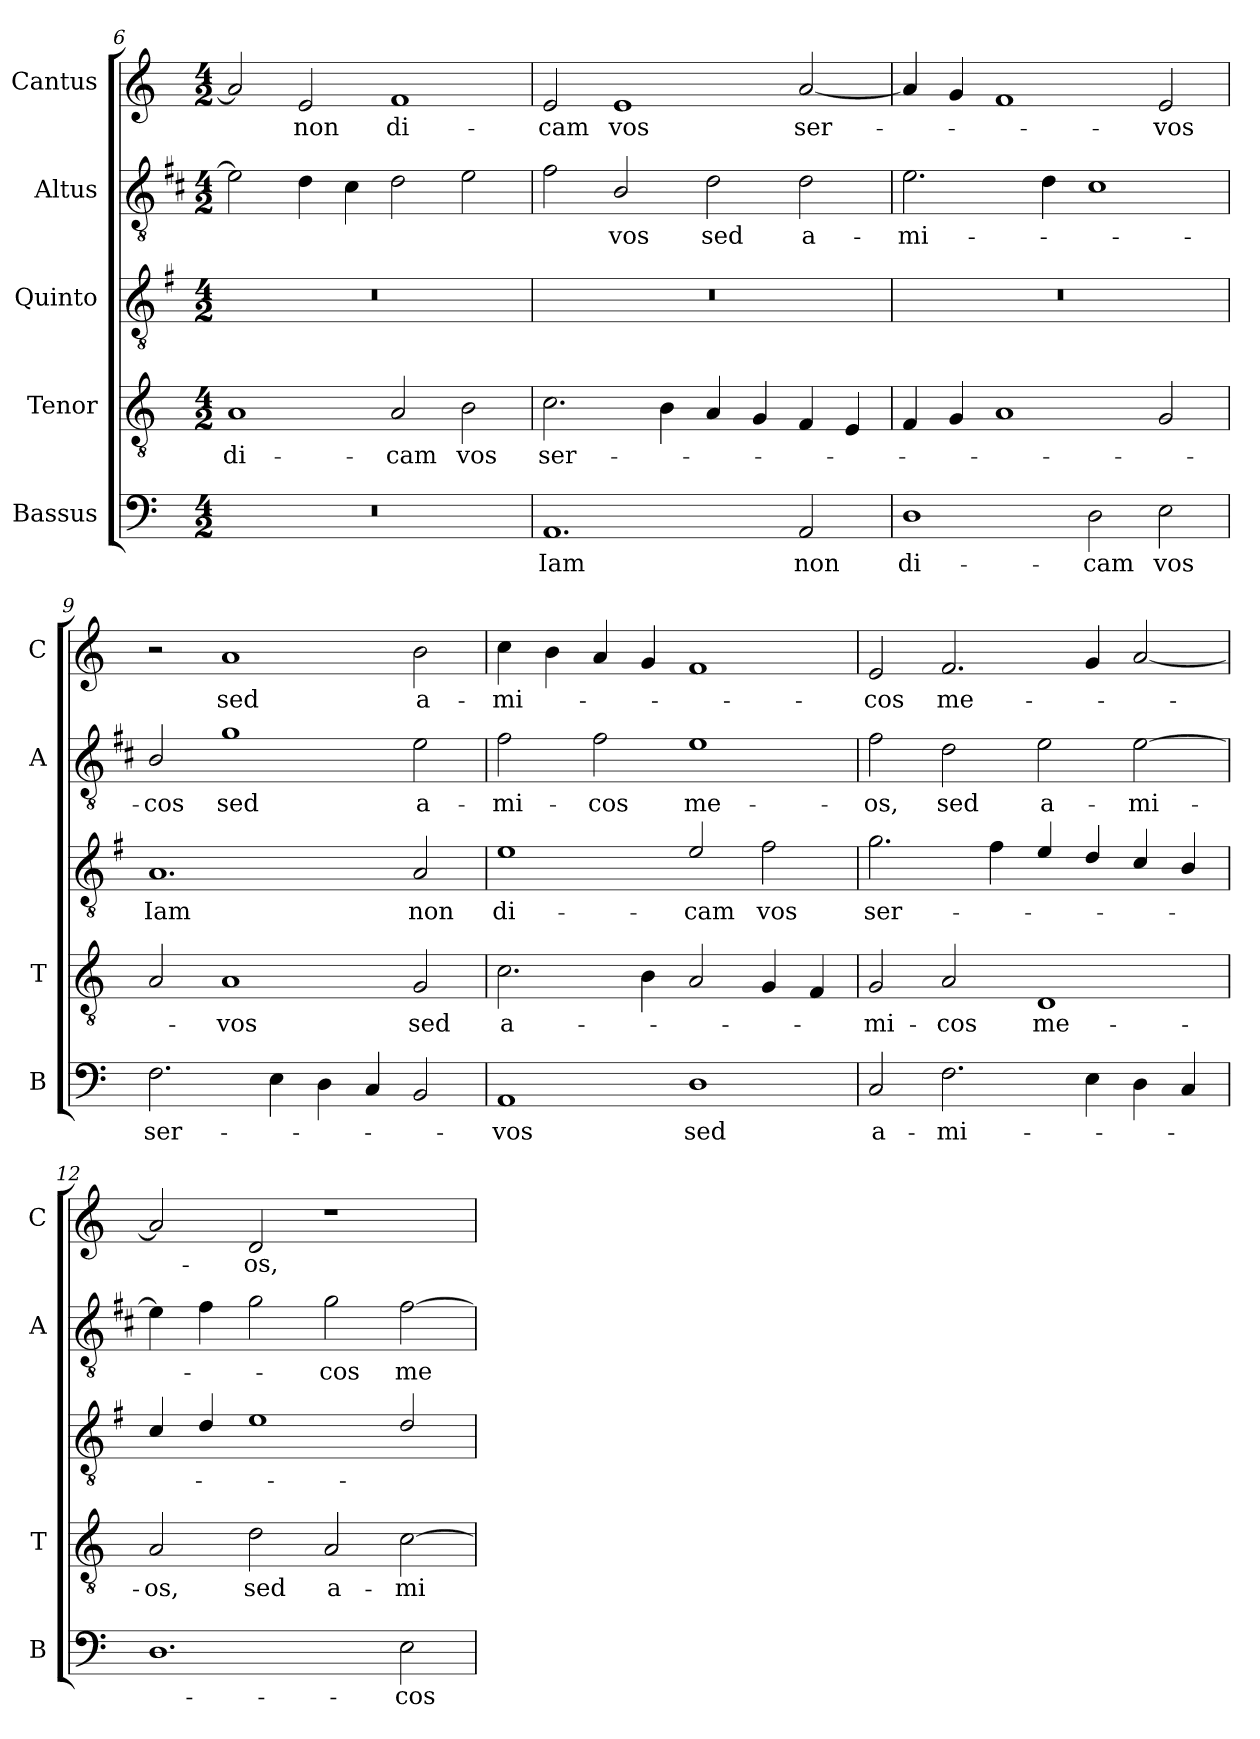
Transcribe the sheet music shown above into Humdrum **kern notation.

**kern	**text	**kern	**text	**kern	**text	**kern	**text	**kern	**text
*part5	*part5	*part4	*part4	*part3	*part3	*part2	*part2	*part1	*part1
*staff5	*staff5	*staff4	*staff4	*staff3	*staff3	*staff2	*staff2	*staff1	*staff1
*I"Bassus	*	*I"Tenor	*	*I"Quinto	*	*I"Altus	*	*I"Cantus	*
*I'B	*	*I'T	*	*	*	*I'A	*	*I'C	*
*clefF4	*	*clefGv2	*	*clefGv2	*	*clefGv2	*	*clefG2	*
*	*	*	*	*ITrd4c7	*	*ITrd1c2	*	*	*
*k[]	*	*k[]	*	*k[]	*	*k[]	*	*k[]	*
*C:	*	*C:	*	*C:	*	*C:	*	*C:	*
*M4/2	*	*M4/2	*	*M4/2	*	*M4/2	*	*M4/2	*
=6	=6	=6	=6	=6	=6	=6	=6	=6	=6
!	!	!	!LO:LY:b	!	!	!	!	!	!
0r	.	1A	di-	0r	.	2d\]	.	2a/]	.
!	!	!	!	!	!	!	!	!	!LO:LY:b
.	.	.	.	.	.	4c\	.	2e/	non
.	.	.	.	.	.	4B\	.	.	.
!	!	!	!LO:LY:b	!	!	!	!	!	!LO:LY:b
.	.	2A/	-cam	.	.	2c\	.	1f	di-
!	!	!	!LO:LY:b	!	!	!	!	!	!
.	.	2B\	vos	.	.	2d\	.	.	.
=7	=7	=7	=7	=7	=7	=7	=7	=7	=7
!	!LO:LY:b	!	!LO:LY:b	!	!	!	!	!	!LO:LY:b
1.AA	Iam	2.c\	ser-	0r	.	2e\	.	2e/	-cam
!	!	!	!	!	!	!	!LO:LY:b	!	!LO:LY:b
.	.	.	.	.	.	2A/	-vos	1e	vos
.	.	4B\	.	.	.	.	.	.	.
!	!	!	!	!	!	!	!LO:LY:b	!	!
.	.	4A/	.	.	.	2c\	sed	.	.
.	.	4G/	.	.	.	.	.	.	.
!	!LO:LY:b	!	!	!	!	!	!LO:LY:b	!	!LO:LY:b
2AA/	non	4F/	.	.	.	2c\	a-	[2a/	ser-
.	.	4E/	.	.	.	.	.	.	.
=8	=8	=8	=8	=8	=8	=8	=8	=8	=8
!	!LO:LY:b	!	!	!	!	!	!LO:LY:b	!	!
1D	di-	4F/	.	0r	.	2.d\	-mi-	4a/]	.
.	.	4G/	.	.	.	.	.	4g/	.
.	.	1A	.	.	.	.	.	1f	.
.	.	.	.	.	.	4c\	.	.	.
!	!LO:LY:b	!	!	!	!	!	!	!	!
2D\	-cam	.	.	.	.	1B	.	.	.
!	!LO:LY:b	!	!	!	!	!	!	!	!LO:LY:b
2E\	vos	2G/	.	.	.	.	.	2e/	-vos
=9	=9	=9	=9	=9	=9	=9	=9	=9	=9
!	!LO:LY:b	!	!	!	!LO:LY:b	!	!LO:LY:b	!	!
2.F\	ser-	2A/	.	1.D	Iam	2A/	-cos	2r	.
!	!	!	!LO:LY:b	!	!	!	!LO:LY:b	!	!LO:LY:b
.	.	1A	-vos	.	.	1f	sed	1a	sed
4E\	.	.	.	.	.	.	.	.	.
4D\	.	.	.	.	.	.	.	.	.
4C/	.	.	.	.	.	.	.	.	.
!	!	!	!LO:LY:b	!	!LO:LY:b	!	!LO:LY:b	!	!LO:LY:b
2BB/	.	2G/	sed	2D/	non	2d\	a-	2b\	a-
!!LO:LB:g=z
=10	=10	=10	=10	=10	=10	=10	=10	=10	=10
!	!LO:LY:b	!	!LO:LY:b	!	!LO:LY:b	!	!LO:LY:b	!	!LO:LY:b
1AA	-vos	2.c\	a-	1A	di-	2e\	-mi-	4cc\	-mi-
.	.	.	.	.	.	.	.	4b\	.
!	!	!	!	!	!	!	!LO:LY:b	!	!
.	.	.	.	.	.	2e\	-cos	4a/	.
.	.	4B\	.	.	.	.	.	4g/	.
!	!LO:LY:b	!	!	!	!LO:LY:b	!	!LO:LY:b	!	!
1D	sed	2A/	.	2A/	-cam	1d	me-	1f	.
!	!	!	!	!	!LO:LY:b	!	!	!	!
.	.	4G/	.	2B\	vos	.	.	.	.
.	.	4F/	.	.	.	.	.	.	.
=11	=11	=11	=11	=11	=11	=11	=11	=11	=11
!	!LO:LY:b	!	!LO:LY:b	!	!LO:LY:b	!	!LO:LY:b	!	!LO:LY:b
2C/	a-	2G/	-mi-	2.c\	ser-	2e\	-os,	2e/	-cos
!	!LO:LY:b	!	!LO:LY:b	!	!	!	!LO:LY:b	!	!LO:LY:b
2.F\	-mi-	2A/	-cos	.	.	2c\	sed	2.f/	me-
.	.	.	.	4B\	.	.	.	.	.
!	!	!	!LO:LY:b	!	!	!	!LO:LY:b	!	!
.	.	1D	me-	4A/	.	2d\	a-	.	.
4E\	.	.	.	4G/	.	.	.	4g/	.
!	!	!	!	!	!	!	!LO:LY:b	!	!
4D\	.	.	.	4F/	.	[2d\	-mi-	[2a/	.
4C/	.	.	.	4E/	.	.	.	.	.
=12	=12	=12	=12	=12	=12	=12	=12	=12	=12
!	!	!	!LO:LY:b	!	!	!	!	!	!
1.D	.	2A/	-os,	4F/	.	4d\]	.	2a/]	.
.	.	.	.	4G/	.	4e\	.	.	.
!	!	!	!LO:LY:b	!	!	!	!	!	!LO:LY:b
.	.	2d\	sed	1A	.	2f\	.	2d/	-os,
!	!	!	!LO:LY:b	!	!	!	!LO:LY:b	!	!
.	.	2A/	a-	.	.	2f\	-cos	1r	.
!	!LO:LY:b	!	!LO:LY:b	!	!	!	!LO:LY:b	!	!
2E\	-cos	[2c\	-mi-	2G/	.	[2e\	me-	.	.
=	=	=	=	=	=	=	=	=	=
*-	*-	*-	*-	*-	*-	*-	*-	*-	*-
